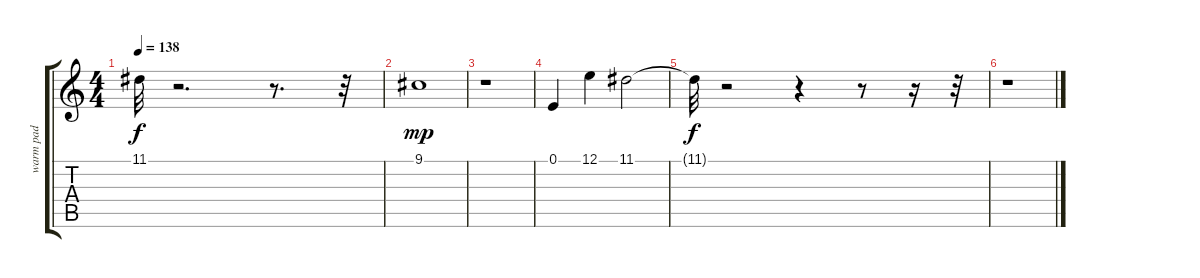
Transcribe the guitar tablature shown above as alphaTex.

\track ("warm pad" "warm pad") {instrument pad2warm}
\staff {score tabs}
\tuning (E4 B3 G3 D3 A2 E2) {hide}
\ts (4 4)
\tempo 138
\clef g2
\ks c
11.1{t}.32{dy f} r.2{d} r.8{d} r.32 |
9.1.1{dy mp} |
r.1 |
0.1.4 12.1.4 11.1.2 |
11.1{t}.32{dy f} r.2 r.4 r.8 r.16 r.32 |
r.1
